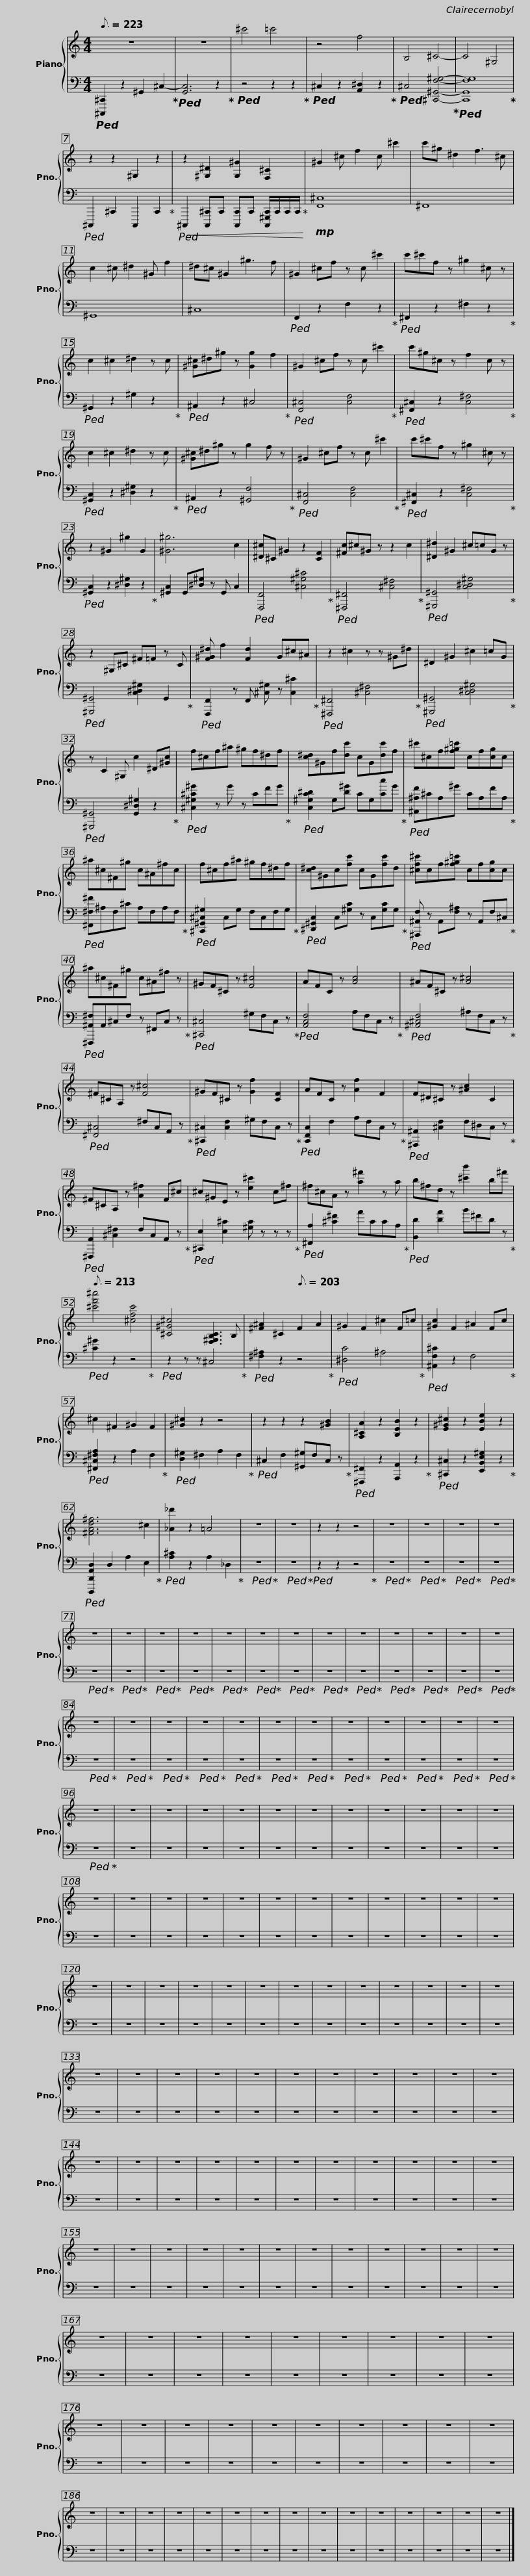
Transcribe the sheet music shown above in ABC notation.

X:1
%%score { 1 | 2 }
L:1/8
Q:3/16=223
M:4/4
I:linebreak $
K:C
V:1 treble
V:2 bass
V:1
 z8 | z8 | ^c'4 =c'4 | z4 f4 | B,4 ^C4- | %5
 C4 ^G,4 | z2 z2 ^G,2 z2 |$ z2 [^G,^D]2 [G,^G]2 [F,^C]2 | ^G2 ^c f2 c ^c'2 | c'^g ^d2 f3 ^c | %10
 c2 ^c ^d2 ^G f2 | ^d^c ^G2 ^g3 f |$ ^G2 ^cf z c ^c'2 | c'^c'f z ^g2 ^c z | c2 ^c2 ^d2 z c | %15
 [^G^c]^d^g z [Gg]2 f2 | ^G2 ^cf z c ^c'2 |$ c'^g^c z f2 c z | c2 ^c2 ^d2 z c | [^G^c]^d^g z g2 f z | %20
 ^G2 ^cf z c ^c'2 | c'^c'f z ^g2 ^c z |$ z2 ^G2 ^g2 G2 | [^G^g]6 c2 | [^D^c]^C ^G2 z2 [CF]2 | %25
 [^Fc]^c^G z z2 c2 | [^D^d]2 ^G2 ^c=cG z |$ z2 ^G,^C ^F=F z C | [F^G^d] f2 [Fd]2 G^c^A | z2 ^c2 z z ^G^d | %30
 ^D2 ^G2 ^c2 =cG |$ z C2 ^G, c2 ^D[^Gc] | f^cf^a ^gf^df | [c^d]^Gf[dc'] cG[dc']f | ^c'^cf[f^g=c'] cf[cg]c |$ %35
 ^a^c^F^g c^A^fc | f^cf^a ^gf^df | [c^d]^Gc[fc'] cG[fc']d | [^cf^c']cf[f^g=c'] cf[cg]c |$ ^a^c^F^g c^A^f z | %40
 ^GF^C z [F^c]4 | AFC z [Ac]4 | ^AF^C z [A^c]4 |$ ^F^CA, z [F^c]4 | ^GF^C z [Gf]2 [CF]2 | %45
 AFC z [Af]2 F2 | F^D^C z [^Ac]2 C2 |$ ^F^CA, z [A^f]2 F^c | ^c^GE z [e^c']2 c^f | ^f^cA z [a^f']2 z a | %50
 b^fd z [^c'b']2 b^f' |[Q:3/16=213] [^c'f'^c'']4 [^cfc']4 |$ [^C^G^c]4 [F,^G,B,C]3 B, | [^F^A]2 ^C2[Q:3/16=203] F2 A2 | ^G2 F2 ^c2 F=c | %55
 [^Gc]2 F2 ^A2 Fc | ^c2 ^F2 ^G2 F2 | [^G^c]2 z2 z4 |$ z2 z2 z2 [^GB]2 | [A,^CA]2 z2 [B,EB]2 z2 | %60
 [E^G^c]2 z2 [EBe]2 z2 | [^FAd^f]6 ^c2 | [_A_d']2 z2 =A4 | z8 | z8 | %65
 z2 z2 z4 | z8 | z8 | z8 |$ z8 | %70
 z8 | z8 | z8 | z8 | z8 | %75
 z8 | z8 | z8 | z8 | z8 | %80
 z8 | z8 | z8 | z8 | z8 | %85
 z8 | z8 | z8 |$ z8 | z8 | %90
 z8 | z8 | z8 | z8 | z8 | %95
 z8 | z8 | z8 | z8 | z8 | %100
 z8 | z8 | z8 | z8 | z8 | %105
 z8 | z8 |$ z8 | z8 | z8 | %110
 z8 | z8 | z8 | z8 | z8 | %115
 z8 | z8 | z8 | z8 | z8 | %120
 z8 | z8 | z8 | z8 | z8 | %125
 z8 |$ z8 | z8 | z8 | z8 | %130
 z8 | z8 | z8 | z8 | z8 | %135
 z8 | z8 | z8 | z8 | z8 | %140
 z8 | z8 | z8 | z8 | z8 |$ %145
 z8 | z8 | z8 | z8 | z8 | %150
 z8 | z8 | z8 | z8 | z8 | %155
 z8 | z8 | z8 | z8 | z8 | %160
 z8 | z8 | z8 | z8 |$ z8 | %165
 z8 | z8 | z8 | z8 | z8 | %170
 z8 | z8 | z8 | z8 | z8 | %175
 z8 | z8 | z8 | z8 | z8 | %180
 z8 | z8 | z8 |$ z8 | z8 | %185
 z8 | z8 | z8 | z8 | z8 | %190
 z8 | z8 | z8 | z8 | z8 | %195
 z8 | z8 | z8 | z8 | z8 |] %200
V:2
!ped! [^C,,,^C,,]2 z2 ^G,,2- ^C,2-!ped-up! |!ped! [G,,C,]6 z2!ped-up! |!ped! z4 z2 z2!ped-up! |!ped! ^C,2 z2 [A,,^D,]2 z2!ped-up! |!ped! ^C,4 [^C,,^G,,F,^G,]4-!ped-up! | %5
!ped! [C,,G,,F,G,]8!ped-up! |!ped! ^C,,,2 ^C,,2 C,,,2 C,,2!ped-up! |$!<(!!ped! ^C,,,2 [C,,,^C,,]C,, [C,,,C,,]C,, [C,,,^G,,,C,,]/C,,/C,,/C,,/!<)!!ped-up! |!mp! [F,,^C,]8 | ^F,,8 | %10
 ^G,,8 | ^C,8 |$!ped! F,,2 z2 F,2 z2!ped-up! |!ped! ^F,,2 z2 ^F,2 z2!ped-up! |!ped! ^G,,2 z2 ^G,2 z2!ped-up! | %15
!ped! ^A,,2 z2 ^C,4!ped-up! |!ped! [F,,^C,]4 [C,F,]4!ped-up! |$!ped! [^F,,^C,]2 z2 [C,^F,]4!ped-up! |!ped! [^G,,C,]2 z2 [^D,^G,]2 z2!ped-up! |!ped! ^A,,2 z2 [^G,,F,]4!ped-up! | %20
!ped! [F,,^C,]4 [C,F,]4!ped-up! |!ped! [^F,,^C,]2 z2 [C,^F,]4!ped-up! |$!ped! [^G,,C,]2 z2 [^D,^G,]2 z2!ped-up! | [^G,,C,]2 G,,[^D,^G,] z G,, C,2 |!ped! [F,,,F,,]4 [^C,^G,^C]4!ped-up! | %25
!ped! [^F,,,^F,,]4 [^C,^F,]4!ped-up! |!ped! [^G,,,^G,,]4 [C,^D,^G,]4!ped-up! |$!ped! [^G,,,^G,,]4 [C,^D,^G,]2 G,,2!ped-up! |!ped! [F,,,F,,]2 z F,, [^C,^G,] z [C,^C]2!ped-up! |!ped! [^F,,,^F,,]4 [^C,^F,]4!ped-up! | %30
!ped! [^G,,,^G,,]4 [C,^D,^G,]4!ped-up! |$!ped! [^G,,,^G,,]4 [G,,^D,^G,]2 z2!ped-up! |!ped! [^C,^G,^C^G]2 z G z CFG!ped-up! |!ped! [C,^G,C^D]2 G,[D^G] CG,[Cc]G!ped-up! |!ped! [^A,,^A,F]^CA,^G CA,FA,!ped-up! |$ %35
!ped! [^F,,^F,^F]^A,F,^C A,F,A,F,!ped-up! |!ped! [^C,,^G,,^C,^G,]2 C,G, F,C,F,G,!ped-up! |!ped! [^D,,^G,,C,]2 C,[^G,C] z C,[G,C]G,!ped-up! |!ped! [^A,,,^A,,F,] z A,,[F,^A,] z A,,F,^C,!ped-up! |$!ped! [^F,,,^A,,^F,]A,,^C,F, z ^F,,C, z!ped-up! | %40
!ped! [^C,,^C,]4 ^G,F,C, z!ped-up! |!ped! [A,,C,F,]4 A,F,C, z!ped-up! |!ped! [^A,,^C,F,]4 ^A,F,C, z!ped-up! |$!ped! [^F,,^C,]4 ^F,C,A,, z!ped-up! |!ped! [^C,,^C,]2 [C,F,]2 ^G,F,C, z!ped-up! | %45
!ped! [C,,F,,C,]2 F,2 A,F,C, z!ped-up! |!ped! [^A,,,^A,,]2 [^C,F,]2 F,^D,C, z!ped-up! |$!ped! [^F,,,A,,]2 [^C,^F,]2 F,C,A,, z!ped-up! |!ped! [^C,,E,]2 [E,^C]2 [^G,C] z z z!ped-up! |!ped! [^F,,A,]2 [^C^F]2 ACCA,!ped-up! | %50
!ped! [B,,D]2 [DA]2 B^FD z!ped-up! |!ped! [^C^G]2 z2 z4!ped-up! |$!ped! z2 z z ^C,4!ped-up! |!ped! [^F,^A,]2 z2 z4!ped-up! |!ped! [^D,C]4 ^A,4!ped-up! | %55
!ped! [^A,,F,^C]2 z2 F,4!ped-up! |!ped! [^F,,^C,^F,A,]2 z2 A,2 F,2!ped-up! |!ped! [D,^G,]2 ^F,2 A,2 F,2!ped-up! |$!ped! ^C,2 F,2 [^G,,^G,]F,C, z!ped-up! |!ped! [^F,,,^F,,]2 z2 [A,,,A,,]2 z2!ped-up! | %60
!ped! [^C,,^C,]2 z2 [E,,B,,E,^G,]2 z2!ped-up! |!ped! [D,,,D,,A,,D,]2 D,2 A,2 E,2!ped-up! |!ped! [A,^C]2 z2 A,2 _D,2!ped-up! |!ped! z8!ped-up! |!ped! z8!ped-up! | %65
!ped! z2 z2 z4!ped-up! |!ped! z8!ped-up! |!ped! z8!ped-up! |!ped! z8!ped-up! |$!ped! z8!ped-up! | %70
!ped! z8!ped-up! |!ped! z8!ped-up! |!ped! z8!ped-up! |!ped! z8!ped-up! |!ped! z8!ped-up! | %75
!ped! z8!ped-up! |!ped! z8!ped-up! |!ped! z8!ped-up! |!ped! z8!ped-up! |!ped! z8!ped-up! | %80
!ped! z8!ped-up! |!ped! z8!ped-up! |!ped! z8!ped-up! |!ped! z8!ped-up! |!ped! z8!ped-up! | %85
!ped! z8!ped-up! |!ped! z8!ped-up! |!ped! z8!ped-up! |$!ped! z8!ped-up! |!ped! z8!ped-up! | %90
!ped! z8!ped-up! |!ped! z8!ped-up! |!ped! z8!ped-up! |!ped! z8!ped-up! |!ped! z8!ped-up! | %95
!ped! z8!ped-up! | z8 | z8 | z8 | z8 | %100
 z8 | z8 | z8 | z8 | z8 | %105
 z8 | z8 |$ z8 | z8 | z8 | %110
 z8 | z8 | z8 | z8 | z8 | %115
 z8 | z8 | z8 | z8 | z8 | %120
 z8 | z8 | z8 | z8 | z8 | %125
 z8 |$ z8 | z8 | z8 | z8 | %130
 z8 | z8 | z8 | z8 | z8 | %135
 z8 | z8 | z8 | z8 | z8 | %140
 z8 | z8 | z8 | z8 | z8 |$ %145
 z8 | z8 | z8 | z8 | z8 | %150
 z8 | z8 | z8 | z8 | z8 | %155
 z8 | z8 | z8 | z8 | z8 | %160
 z8 | z8 | z8 | z8 |$ z8 | %165
 z8 | z8 | z8 | z8 | z8 | %170
 z8 | z8 | z8 | z8 | z8 | %175
 z8 | z8 | z8 | z8 | z8 | %180
 z8 | z8 | z8 |$ z8 | z8 | %185
 z8 | z8 | z8 | z8 | z8 | %190
 z8 | z8 | z8 | z8 | z8 | %195
 z8 | z8 | z8 | z8 | z8 |] %200
